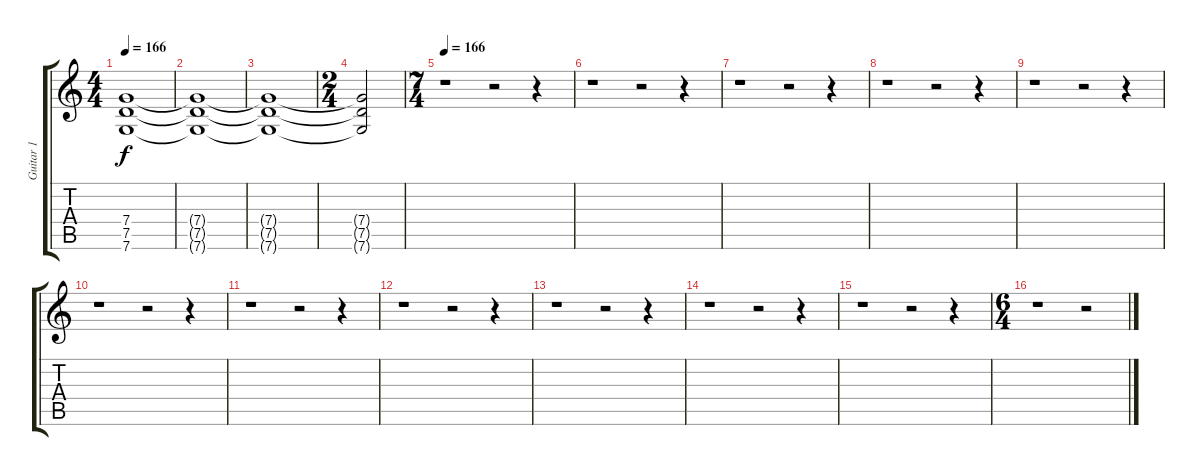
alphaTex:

\track ("Guitar 1" "Guitar 1") {instrument overdrivenguitar}
\staff {score tabs}
\tuning (D4 A3 F3 C3 G2 C2) {hide}
\ts (4 4)
\tempo 166
\clef g2
\ks c
(7.4{t} 7.5{t} 7.6{t}).1{dy f} |
(7.4{t} 7.5{t} 7.6{t}).1 |
(7.4{t} 7.5{t} 7.6{t}).1 |
\ts (2 4)
(7.4{t} 7.5{t} 7.6{t}).2 |
\ts (7 4)
\tempo 166
r.1 r.2 r.4 |
r.1 r.2 r.4 |
r.1 r.2 r.4 |
r.1 r.2 r.4 |
r.1 r.2 r.4 |
r.1 r.2 r.4 |
r.1 r.2 r.4 |
r.1 r.2 r.4 |
r.1 r.2 r.4 |
r.1 r.2 r.4 |
r.1 r.2 r.4 |
\ts (6 4)
r.1 r.2
